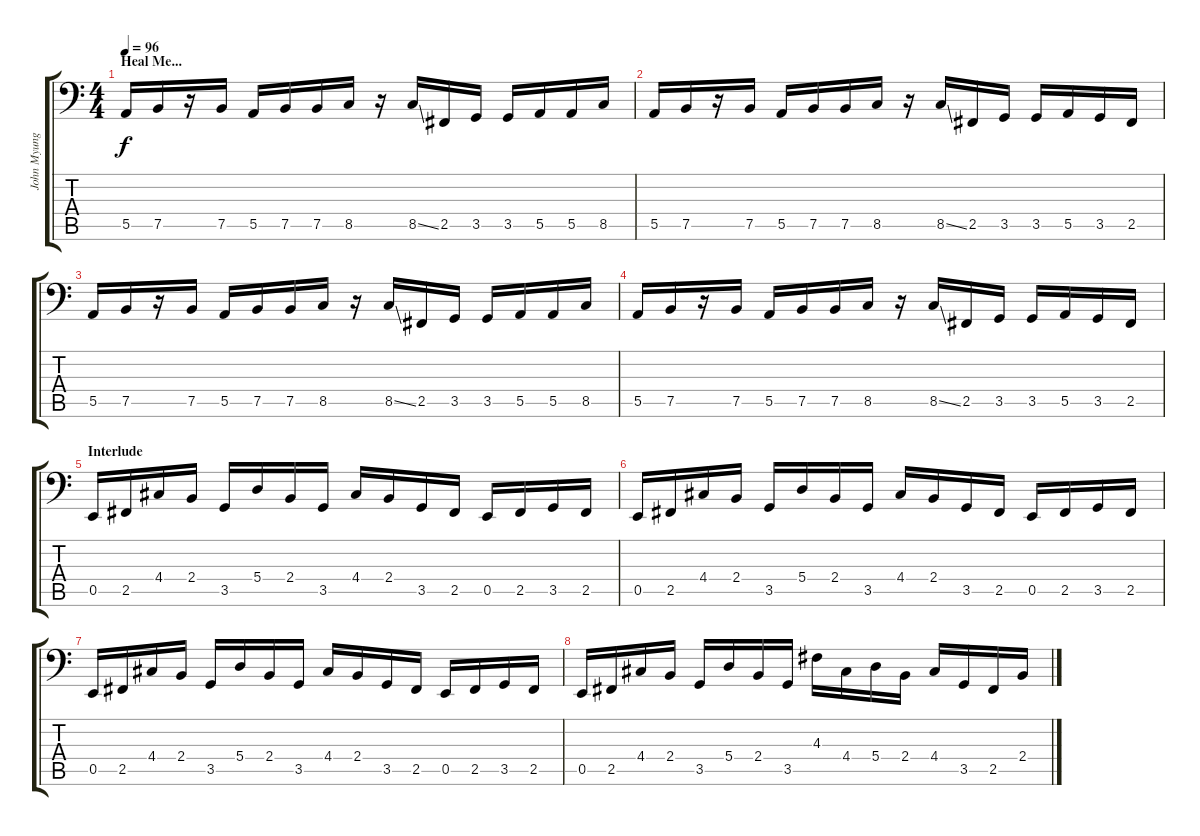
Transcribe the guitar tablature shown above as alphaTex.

\track ("John Myung" "John Myung") {instrument electricbassfinger}
\staff {score tabs}
\tuning (C3 G2 D2 A1 E1 B0) {hide}
\ts (4 4)
\section ("" "Heal Me...")
\tempo 96
\clef f4
\ks c
5.5.16{dy f} 7.5.16 r.16 7.5.16 5.5.16 7.5.16 7.5.16 8.5.16 r.16 8.5{ss}.16 2.5.16 3.5.16 3.5.16 5.5.16 5.5.16 8.5.16 |
5.5.16 7.5.16 r.16 7.5.16 5.5.16 7.5.16 7.5.16 8.5.16 r.16 8.5{ss}.16 2.5.16 3.5.16 3.5.16 5.5.16 3.5.16 2.5.16 |
5.5.16 7.5.16 r.16 7.5.16 5.5.16 7.5.16 7.5.16 8.5.16 r.16 8.5{ss}.16 2.5.16 3.5.16 3.5.16 5.5.16 5.5.16 8.5.16 |
5.5.16 7.5.16 r.16 7.5.16 5.5.16 7.5.16 7.5.16 8.5.16 r.16 8.5{ss}.16 2.5.16 3.5.16 3.5.16 5.5.16 3.5.16 2.5.16 |
\section ("" "Interlude")
0.5.16 2.5.16 4.4.16 2.4.16 3.5.16 5.4.16 2.4.16 3.5.16 4.4.16 2.4.16 3.5.16 2.5.16 0.5.16 2.5.16 3.5.16 2.5.16 |
0.5.16 2.5.16 4.4.16 2.4.16 3.5.16 5.4.16 2.4.16 3.5.16 4.4.16 2.4.16 3.5.16 2.5.16 0.5.16 2.5.16 3.5.16 2.5.16 |
0.5.16 2.5.16 4.4.16 2.4.16 3.5.16 5.4.16 2.4.16 3.5.16 4.4.16 2.4.16 3.5.16 2.5.16 0.5.16 2.5.16 3.5.16 2.5.16 |
0.5.16 2.5.16 4.4.16 2.4.16 3.5.16 5.4.16 2.4.16 3.5.16 4.3.16 4.4.16 5.4.16 2.4.16 4.4.16 3.5.16 2.5.16 2.4.16
